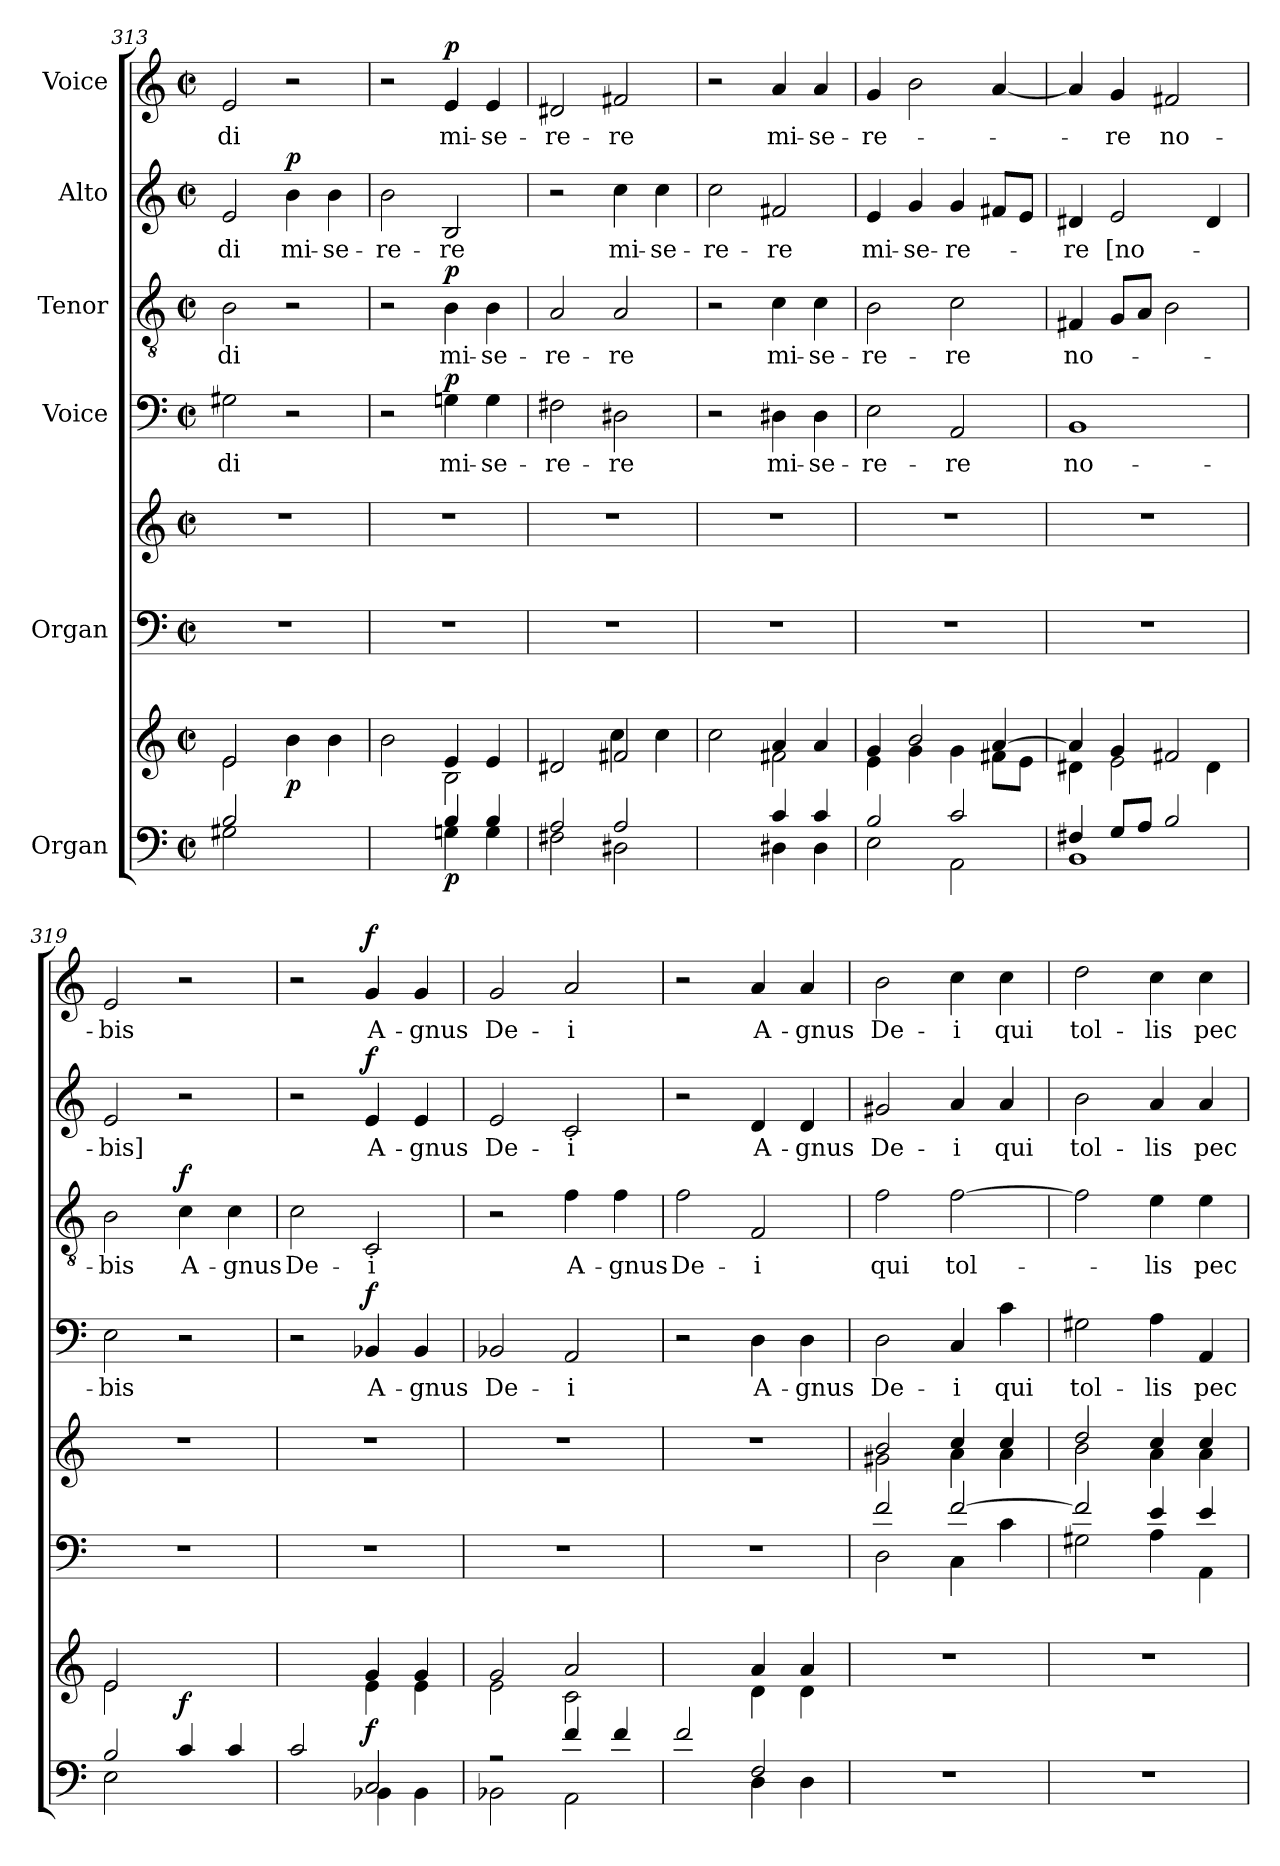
**kern	**kern	**dynam	**kern	**kern	**kern	**text	**dynam	**kern	**text	**dynam	**kern	**text	**dynam	**kern	**text	**dynam
*part6	*part6	*part6	*part5	*part5	*part4	*part4	*part4	*part3	*part3	*part3	*part2	*part2	*part2	*part1	*part1	*part1
*staff8	*staff7	*staff7/8	*staff6	*staff5	*staff4	*staff4	*staff4	*staff3	*staff3	*staff3	*staff2	*staff2	*staff2	*staff1	*staff1	*staff1
*I"Organ	*	*	*I"Organ	*	*I"Voice	*	*	*I"Tenor	*	*	*I"Alto	*	*	*I"Voice	*	*
*clefF4	*clefG2	*	*clefF4	*clefG2	*clefF4	*	*	*clefGv2	*	*	*clefG2	*	*	*clefG2	*	*
*k[]	*k[]	*	*k[]	*k[]	*k[]	*	*	*k[]	*	*	*k[]	*	*	*k[]	*	*
*M2/2	*M2/2	*	*M2/2	*M2/2	*M2/2	*	*	*M2/2	*	*	*M2/2	*	*	*M2/2	*	*
*met(c|)	*met(c|)	*	*met(c|)	*met(c|)	*met(c|)	*	*	*met(c|)	*	*	*met(c|)	*	*	*met(c|)	*	*
=313	=313	=313	=313	=313	=313	=313	=313	=313	=313	=313	=313	=313	=313	=313	=313	=313
*^	*^	*	*	*	*	*	*	*	*	*	*	*	*	*	*	*
!	!	!	!	!	!	!	!	!LO:LY:b	!	!	!LO:LY:b	!	!	!LO:LY:b	!	!	!LO:LY:b	!
2B/	2G#X\	2e/	2e\	.	1r	1r	2G#X\	-di	.	2B\	-di	.	2e/	-di	.	2e/	-di	.
!	!	!	!	!LO:DY:b	!	!	!	!	!	!	!	!	!	!LO:LY:b	!LO:DY:b	!	!	!
2ryy	2ryy	2ryy	4b\	p	.	.	2r	.	.	2r	.	.	4b\	mi-	p	2r	.	.
!	!	!	!	!	!	!	!	!	!	!	!	!	!	!LO:LY:b	!	!	!	!
.	.	.	4b\	.	.	.	.	.	.	.	.	.	4b\	-se-	.	.	.	.
=314	=314	=314	=314	=314	=314	=314	=314	=314	=314	=314	=314	=314	=314	=314	=314	=314	=314	=314
!	!	!	!	!	!	!	!	!	!	!	!	!	!	!LO:LY:b	!	!	!	!
2ryy	2ryy	2ryy	2b\	.	1r	1r	2r	.	.	2r	.	.	2b\	-re-	.	2r	.	.
!	!	!	!	!LO:DY:b=2	!	!	!	!LO:LY:b	!LO:DY:b	!	!LO:LY:b	!LO:DY:b	!	!LO:LY:b	!	!	!LO:LY:b	!LO:DY:b
4B/	4Gn\	4e/	2B\	p	.	.	4Gn\	mi-	p	4B\	mi-	p	2B/	-re	.	4e/	mi-	p
!	!	!	!	!	!	!	!	!LO:LY:b	!	!	!LO:LY:b	!	!	!	!	!	!LO:LY:b	!
4B/	4G\	4e/	.	.	.	.	4G\	-se-	.	4B\	-se-	.	.	.	.	4e/	-se-	.
=315	=315	=315	=315	=315	=315	=315	=315	=315	=315	=315	=315	=315	=315	=315	=315	=315	=315	=315
!	!	!	!	!	!	!	!	!LO:LY:b	!	!	!LO:LY:b	!	!	!	!	!	!LO:LY:b	!
2A/	2F#X\	2d#X/	2ryy	.	1r	1r	2F#X\	-re-	.	2A/	-re-	.	2r	.	.	2d#X/	-re-	.
!	!	!	!	!	!	!	!	!LO:LY:b	!	!	!LO:LY:b	!	!	!LO:LY:b	!	!	!LO:LY:b	!
2A/	2D#X\	2f#X/	4cc\	.	.	.	2D#X\	-re	.	2A/	-re	.	4cc\	mi-	.	2f#X/	-re	.
!	!	!	!	!	!	!	!	!	!	!	!	!	!	!LO:LY:b	!	!	!	!
.	.	.	4cc\	.	.	.	.	.	.	.	.	.	4cc\	-se-	.	.	.	.
!!LO:PB:g=z
=316	=316	=316	=316	=316	=316	=316	=316	=316	=316	=316	=316	=316	=316	=316	=316	=316	=316	=316
!	!	!	!	!	!	!	!	!	!	!	!	!	!	!LO:LY:b	!	!	!	!
2ryy	2ryy	2ryy	2cc\	.	1r	1r	2r	.	.	2r	.	.	2cc\	-re-	.	2r	.	.
!	!	!	!	!	!	!	!	!LO:LY:b	!	!	!LO:LY:b	!	!	!LO:LY:b	!	!	!LO:LY:b	!
4c/	4D#X\	4a/	2f#X\	.	.	.	4D#X\	mi-	.	4c\	mi-	.	2f#X/	-re	.	4a/	mi-	.
!	!	!	!	!	!	!	!	!LO:LY:b	!	!	!LO:LY:b	!	!	!	!	!	!LO:LY:b	!
4c/	4D#\	4a/	.	.	.	.	4D#\	-se-	.	4c\	-se-	.	.	.	.	4a/	-se-	.
=317	=317	=317	=317	=317	=317	=317	=317	=317	=317	=317	=317	=317	=317	=317	=317	=317	=317	=317
!	!	!	!	!	!	!	!	!LO:LY:b	!	!	!LO:LY:b	!	!	!LO:LY:b	!	!	!LO:LY:b	!
2B/	2E\	4g/	4e\	.	1r	1r	2E\	-re-	.	2B\	-re-	.	4e/	mi-	.	4g/	-re-	.
!	!	!	!	!	!	!	!	!	!	!	!	!	!	!LO:LY:b	!	!	!	!
.	.	2b/	4g\	.	.	.	.	.	.	.	.	.	4g/	-se-	.	2b\	.	.
!	!	!	!	!	!	!	!	!LO:LY:b	!	!	!LO:LY:b	!	!	!LO:LY:b	!	!	!	!
2c/	2AA\	.	4g\	.	.	.	2AA/	-re	.	2c\	-re	.	4g/	-re-	.	.	.	.
.	.	[4a/	8f#X\L	.	.	.	.	.	.	.	.	.	8f#X/L	.	.	[4a/	.	.
.	.	.	8e\J	.	.	.	.	.	.	.	.	.	8e/J	.	.	.	.	.
=318	=318	=318	=318	=318	=318	=318	=318	=318	=318	=318	=318	=318	=318	=318	=318	=318	=318	=318
!	!	!	!	!	!	!	!	!LO:LY:b	!	!	!LO:LY:b	!	!	!LO:LY:b	!	!	!	!
4F#X/	1BB	4a/]	4d#X\	.	1r	1r	1BB	no-	.	4F#X/	no-	.	4d#X/	-re	.	4a/]	.	.
!	!	!	!	!	!	!	!	!	!	!	!	!	!	!LO:LY:b	!	!	!LO:LY:b	!
8G/L	.	4g/	2e\	.	.	.	.	.	.	8G/L	.	.	2e/	[no-	.	4g/	-re	.
8A/J	.	.	.	.	.	.	.	.	.	8A/J	.	.	.	.	.	.	.	.
!	!	!	!	!	!	!	!	!	!	!	!	!	!	!	!	!	!LO:LY:b	!
2B/	.	2f#X/	.	.	.	.	.	.	.	2B\	.	.	.	.	.	2f#X/	no-	.
.	.	.	4d#\	.	.	.	.	.	.	.	.	.	4d#/	.	.	.	.	.
=319	=319	=319	=319	=319	=319	=319	=319	=319	=319	=319	=319	=319	=319	=319	=319	=319	=319	=319
!	!	!	!	!	!	!	!	!LO:LY:b	!	!	!LO:LY:b	!	!	!LO:LY:b	!	!	!LO:LY:b	!
2B/	2E\	2e/	2e\	.	1r	1r	2E\	-bis	.	2B\	-bis	.	2e/	-bis]	.	2e/	-bis	.
!	!	!	!	!LO:DY:a=2	!	!	!	!	!	!	!LO:LY:b	!LO:DY:b	!	!	!	!	!	!
4c/	2ryy	2ryy	2ryy	f	.	.	2r	.	.	4c\	A-	f	2r	.	.	2r	.	.
!	!	!	!	!	!	!	!	!	!	!	!LO:LY:b	!	!	!	!	!	!	!
4c/	.	.	.	.	.	.	.	.	.	4c\	-gnus	.	.	.	.	.	.	.
=320	=320	=320	=320	=320	=320	=320	=320	=320	=320	=320	=320	=320	=320	=320	=320	=320	=320	=320
!	!	!	!	!	!	!	!	!	!	!	!LO:LY:b	!	!	!	!	!	!	!
2c/	2ryy	2ryy	2ryy	.	1r	1r	2r	.	.	2c\	De-	.	2r	.	.	2r	.	.
!	!	!	!	!LO:DY:b	!	!	!	!LO:LY:b	!LO:DY:b	!	!LO:LY:b	!	!	!LO:LY:b	!LO:DY:b	!	!LO:LY:b	!LO:DY:b
2C/	4BB-X\	4g/	4e\	f	.	.	4BB-X/	A-	f	2C/	-i	.	4e/	A-	f	4g/	A-	f
!	!	!	!	!	!	!	!	!LO:LY:b	!	!	!	!	!	!LO:LY:b	!	!	!LO:LY:b	!
.	4BB-\	4g/	4e\	.	.	.	4BB-/	-gnus	.	.	.	.	4e/	-gnus	.	4g/	-gnus	.
=321	=321	=321	=321	=321	=321	=321	=321	=321	=321	=321	=321	=321	=321	=321	=321	=321	=321	=321
!	!	!	!	!	!	!	!	!LO:LY:b	!	!	!	!	!	!LO:LY:b	!	!	!LO:LY:b	!
2r	2BB-X\	2g/	2e\	.	1r	1r	2BB-X/	De-	.	2r	.	.	2e/	De-	.	2g/	De-	.
!	!	!	!	!	!	!	!	!LO:LY:b	!	!	!LO:LY:b	!	!	!LO:LY:b	!	!	!LO:LY:b	!
4f/	2AA\	2a/	2c\	.	.	.	2AA/	-i	.	4f\	A-	.	2c/	-i	.	2a/	-i	.
!	!	!	!	!	!	!	!	!	!	!	!LO:LY:b	!	!	!	!	!	!	!
4f/	.	.	.	.	.	.	.	.	.	4f\	-gnus	.	.	.	.	.	.	.
=322	=322	=322	=322	=322	=322	=322	=322	=322	=322	=322	=322	=322	=322	=322	=322	=322	=322	=322
!	!	!	!	!	!	!	!	!	!	!	!LO:LY:b	!	!	!	!	!	!	!
2f/	2ryy	2ryy	2ryy	.	1r	1r	2r	.	.	2f\	De-	.	2r	.	.	2r	.	.
!	!	!	!	!	!	!	!	!LO:LY:b	!	!	!LO:LY:b	!	!	!LO:LY:b	!	!	!LO:LY:b	!
2F/	4D\	4a/	4d\	.	.	.	4D\	A-	.	2F/	-i	.	4d/	A-	.	4a/	A-	.
!	!	!	!	!	!	!	!	!LO:LY:b	!	!	!	!	!	!LO:LY:b	!	!	!LO:LY:b	!
.	4D\	4a/	4d\	.	.	.	4D\	-gnus	.	.	.	.	4d/	-gnus	.	4a/	-gnus	.
!!LO:LB:g=z
=323	=323	=323	=323	=323	=323	=323	=323	=323	=323	=323	=323	=323	=323	=323	=323	=323	=323	=323
*	*	*	*	*	*^	*^	*	*	*	*	*	*	*	*	*	*	*	*
!	!	!	!	!	!	!	!	!	!	!LO:LY:b	!	!	!LO:LY:b	!	!	!LO:LY:b	!	!	!LO:LY:b	!
*v	*v	*	*	*	*	*	*	*	*	*	*	*	*	*	*	*	*	*	*	*
*	*v	*v	*	*	*	*	*	*	*	*	*	*	*	*	*	*	*	*	*
1r	1r	.	2f/	2D\	2b/	2g#X\	2D\	De-	.	2f\	qui	.	2g#X/	De-	.	2b\	De-	.
!	!	!	!	!	!	!	!	!LO:LY:b	!	!	!LO:LY:b	!	!	!LO:LY:b	!	!	!LO:LY:b	!
.	.	.	[2f/	4C\	4cc/	4a\	4C/	-i	.	[2f\	tol-	.	4a/	-i	.	4cc\	-i	.
!	!	!	!	!	!	!	!	!LO:LY:b	!	!	!	!	!	!LO:LY:b	!	!	!LO:LY:b	!
.	.	.	.	4c\	4cc/	4a\	4c\	qui	.	.	.	.	4a/	qui	.	4cc\	qui	.
=324	=324	=324	=324	=324	=324	=324	=324	=324	=324	=324	=324	=324	=324	=324	=324	=324	=324	=324
!	!	!	!	!	!	!	!	!LO:LY:b	!	!	!	!	!	!LO:LY:b	!	!	!LO:LY:b	!
1r	1r	.	2f/]	2G#X\	2dd/	2b\	2G#X\	tol-	.	2f\]	.	.	2b\	tol-	.	2dd\	tol-	.
!	!	!	!	!	!	!	!	!LO:LY:b	!	!	!LO:LY:b	!	!	!LO:LY:b	!	!	!LO:LY:b	!
.	.	.	4e/	4A\	4cc/	4a\	4A\	-lis	.	4e\	-lis	.	4a/	-lis	.	4cc\	-lis	.
!	!	!	!	!	!	!	!	!LO:LY:b	!	!	!LO:LY:b	!	!	!LO:LY:b	!	!	!LO:LY:b	!
.	.	.	4e/	4AA\	4cc/	4a\	4AA/	pec-	.	4e\	pec-	.	4a/	pec-	.	4cc\	pec-	.
*	*	*	*v	*v	*	*	*	*	*	*	*	*	*	*	*	*	*	*
*	*	*	*	*v	*v	*	*	*	*	*	*	*	*	*	*	*	*
=	=	=	=	=	=	=	=	=	=	=	=	=	=	=	=	=
*-	*-	*-	*-	*-	*-	*-	*-	*-	*-	*-	*-	*-	*-	*-	*-	*-
